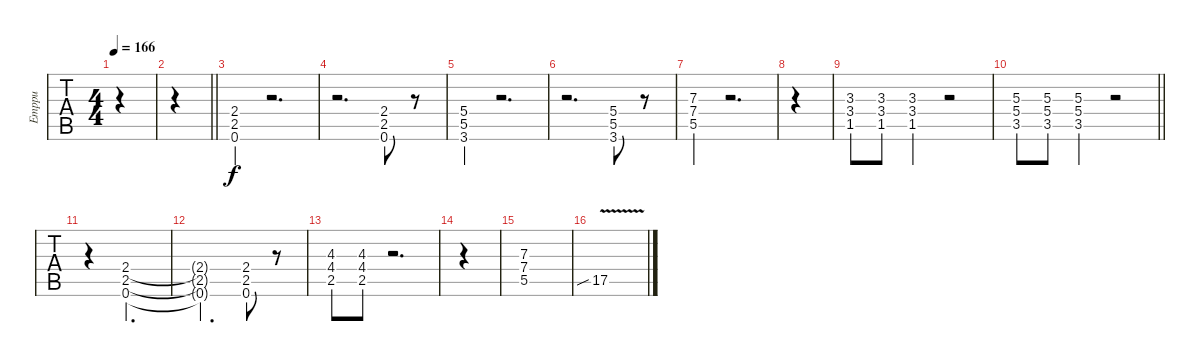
\track ("Emppu" "Emppu") {instrument distortionguitar}
\staff {tabs}
\tuning (D4 A3 F3 C3 G2 D2) {hide}
\ts (4 4)
\tempo 166
\clef g2
\ks f
|
\barLineRight lightlight
|
\section ("" "")
(2.4 2.5 0.6).4 r.2{d} |
r.2{d} (2.4 2.5 0.6).8 r.8 |
(5.4 5.5 3.6).4 r.2{d} |
r.2{d} (5.4 5.5 3.6).8 r.8 |
(7.3 7.4 5.5).4 r.2{d} |
|
(3.3 3.4 1.5).8 (3.3 3.4 1.5).8 (3.3 3.4 1.5).4 r.2 |
\barLineRight lightlight
(5.3 5.4 3.5).8 (5.3 5.4 3.5).8 (5.3 5.4 3.5).4 r.2 |
\section ("" "")
r.4 (2.4 2.5 0.6).2{d} |
(2.4{t} 2.5{t} 0.6{t}).2{d} (2.4 2.5 0.6).8 r.8 |
(4.3 4.4 2.5).8 (4.3 4.4 2.5).8 r.2{d} |
|
(7.3 7.4 5.5).1 |
17.5{v sib}.1
